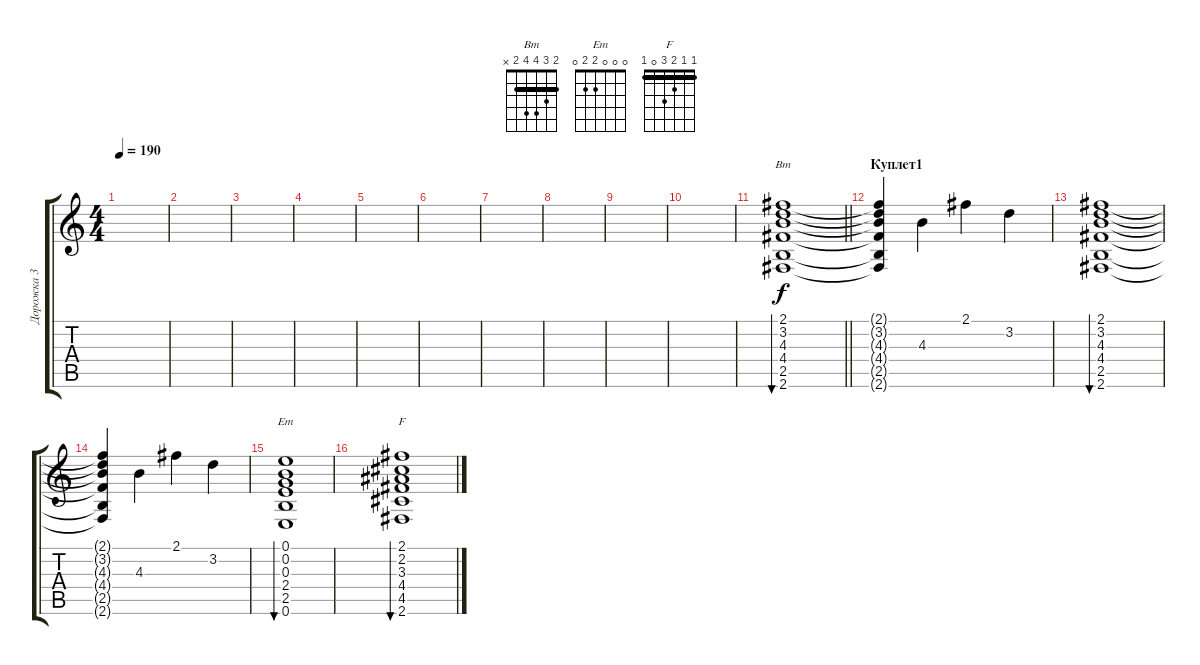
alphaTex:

\track ("Дорожка 3" "Дорожка 3") {instrument electricguitarclean}
\staff {score tabs}
\tuning (E4 B3 G3 D3 A2 E2) {hide}
\chord ("Bm" 2 3 4 4 2 x) {barre 2}
\chord ("Em" 0 0 0 2 2 0)
\chord ("F" 1 1 2 3 0 1) {barre 1}
\ts (4 4)
\tempo 190
\clef g2
\ks c
|
|
|
|
|
|
|
|
|
|
\barLineRight lightlight
(2.1 3.2 4.3 4.4 2.5 2.6).1{bu 120 ch "Bm"} |
\section ("" "Куплет1")
(2.1{t} 3.2{t} 4.3{t} 4.4{t} 2.5{t} 2.6{t}).4 4.3.4 2.1.4 3.2.4 |
(2.1 3.2 4.3 4.4 2.5 2.6).1{bu 120} |
(2.1{t} 3.2{t} 4.3{t} 4.4{t} 2.5{t} 2.6{t}).4 4.3.4 2.1.4 3.2.4 |
(0.1 0.2 0.3 2.4 2.5 0.6).1{bu 120 ch "Em"} |
(2.1 2.2 3.3 4.4 4.5 2.6).1{bu 120 ch "F"}
